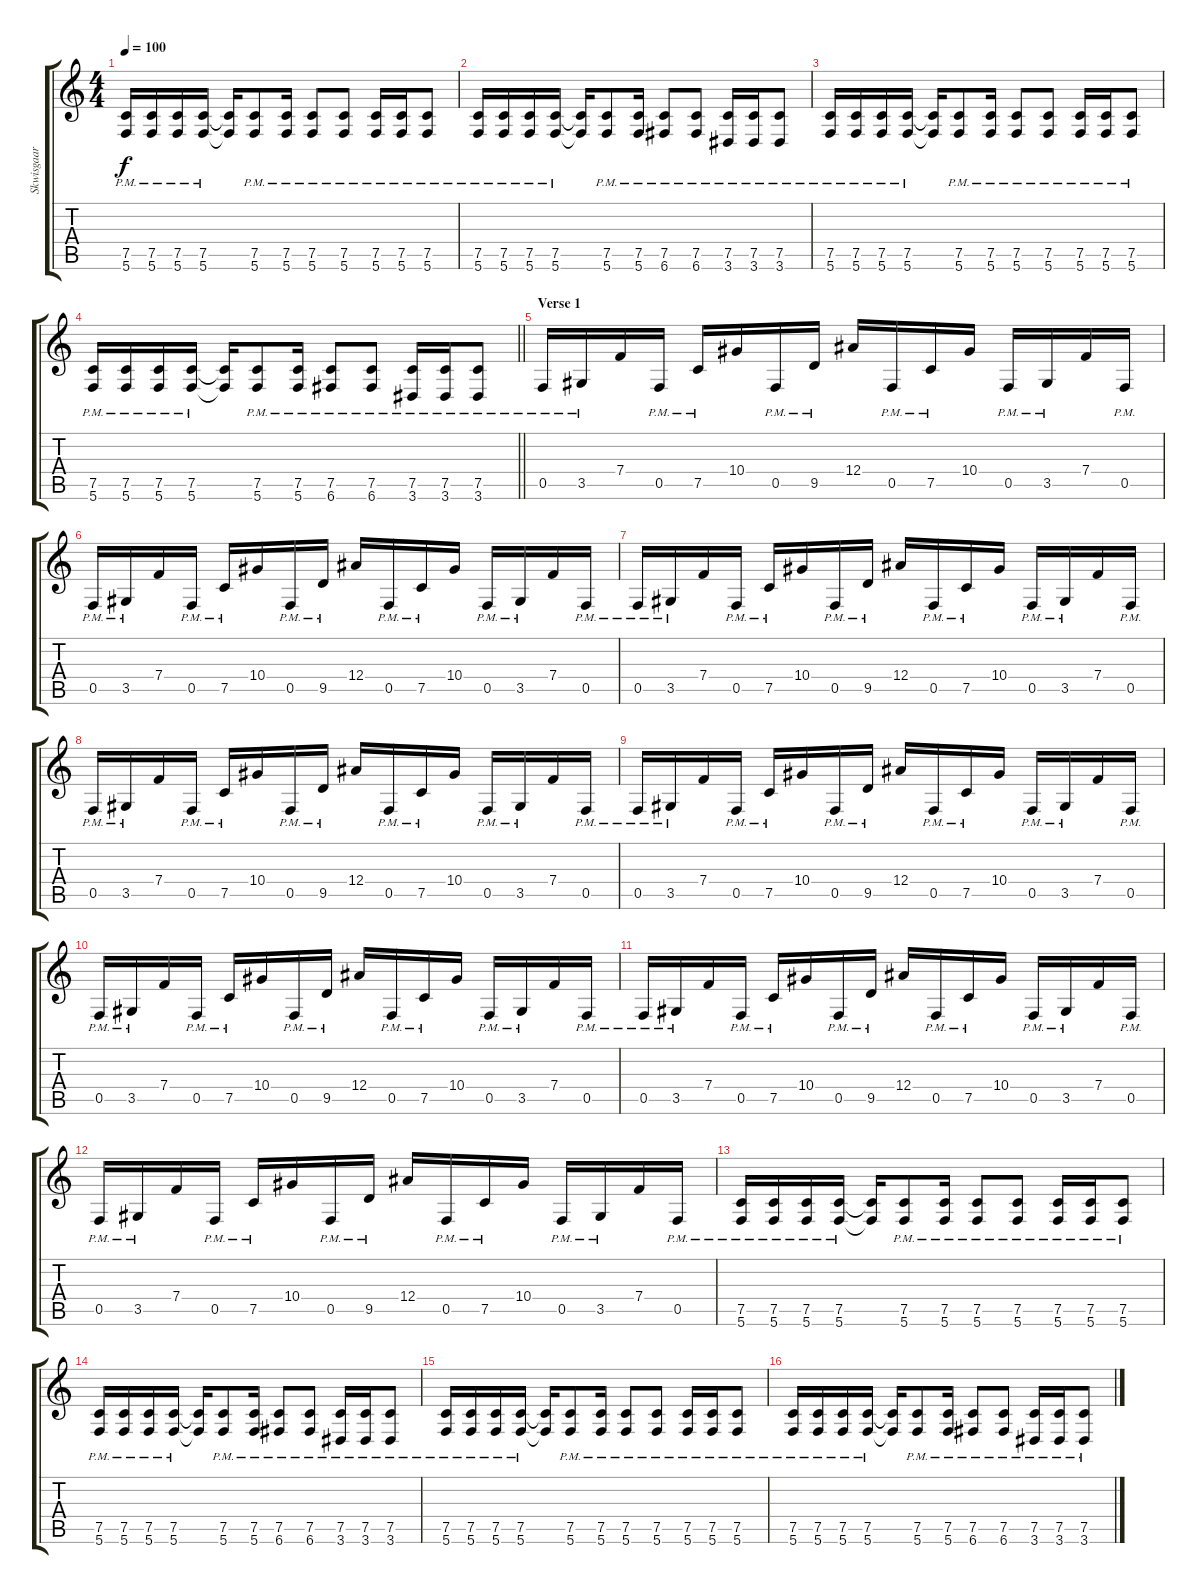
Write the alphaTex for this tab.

\track ("Skwisgaar Skwigelf (Lead Guitar 1)" "Skwisgaar ") {instrument distortionguitar}
\staff {score tabs}
\tuning (C4 G3 Eb3 Bb2 F2 C2) {hide}
\ts (4 4)
\tempo 100
\clef g2
\ks c
(7.5{pm} 5.6{pm}).16{dy f} (7.5{pm} 5.6{pm}).16 (7.5{pm} 5.6{pm}).16 (7.5{pm} 5.6{pm}).16 (7.5{t} 5.6{t}).16 (7.5{pm} 5.6{pm}).8 (7.5{pm} 5.6{pm}).16 (7.5{pm} 5.6{pm}).8 (7.5{pm} 5.6{pm}).8 (7.5{pm} 5.6{pm}).16 (7.5{pm} 5.6{pm}).16 (7.5{pm} 5.6{pm}).8 |
(7.5{pm} 5.6{pm}).16 (7.5{pm} 5.6{pm}).16 (7.5{pm} 5.6{pm}).16 (7.5{pm} 5.6{pm}).16 (7.5{t} 5.6{t}).16 (7.5{pm} 5.6{pm}).8 (7.5{pm} 5.6{pm}).16 (7.5{pm} 6.6{pm}).8 (7.5{pm} 6.6{pm}).8 (7.5{pm} 3.6{pm}).16 (7.5{pm} 3.6{pm}).16 (7.5{pm} 3.6{pm}).8 |
(7.5{pm} 5.6{pm}).16 (7.5{pm} 5.6{pm}).16 (7.5{pm} 5.6{pm}).16 (7.5{pm} 5.6{pm}).16 (7.5{t} 5.6{t}).16 (7.5{pm} 5.6{pm}).8 (7.5{pm} 5.6{pm}).16 (7.5{pm} 5.6{pm}).8 (7.5{pm} 5.6{pm}).8 (7.5{pm} 5.6{pm}).16 (7.5{pm} 5.6{pm}).16 (7.5{pm} 5.6{pm}).8 |
\barLineRight lightlight
(7.5{pm} 5.6{pm}).16 (7.5{pm} 5.6{pm}).16 (7.5{pm} 5.6{pm}).16 (7.5{pm} 5.6{pm}).16 (7.5{t} 5.6{t}).16 (7.5{pm} 5.6{pm}).8 (7.5{pm} 5.6{pm}).16 (7.5{pm} 6.6{pm}).8 (7.5{pm} 6.6{pm}).8 (7.5{pm} 3.6{pm}).16 (7.5{pm} 3.6{pm}).16 (7.5{pm} 3.6{pm}).8 |
\section ("" "Verse 1")
0.5{pm}.16 3.5{pm}.16 7.4.16 0.5{pm}.16 7.5{pm}.16 10.4.16 0.5{pm}.16 9.5{pm}.16 12.4.16 0.5{pm}.16 7.5{pm}.16 10.4.16 0.5{pm}.16 3.5{pm}.16 7.4.16 0.5{pm}.16 |
0.5{pm}.16 3.5{pm}.16 7.4.16 0.5{pm}.16 7.5{pm}.16 10.4.16 0.5{pm}.16 9.5{pm}.16 12.4.16 0.5{pm}.16 7.5{pm}.16 10.4.16 0.5{pm}.16 3.5{pm}.16 7.4.16 0.5{pm}.16 |
0.5{pm}.16 3.5{pm}.16 7.4.16 0.5{pm}.16 7.5{pm}.16 10.4.16 0.5{pm}.16 9.5{pm}.16 12.4.16 0.5{pm}.16 7.5{pm}.16 10.4.16 0.5{pm}.16 3.5{pm}.16 7.4.16 0.5{pm}.16 |
0.5{pm}.16 3.5{pm}.16 7.4.16 0.5{pm}.16 7.5{pm}.16 10.4.16 0.5{pm}.16 9.5{pm}.16 12.4.16 0.5{pm}.16 7.5{pm}.16 10.4.16 0.5{pm}.16 3.5{pm}.16 7.4.16 0.5{pm}.16 |
0.5{pm}.16 3.5{pm}.16 7.4.16 0.5{pm}.16 7.5{pm}.16 10.4.16 0.5{pm}.16 9.5{pm}.16 12.4.16 0.5{pm}.16 7.5{pm}.16 10.4.16 0.5{pm}.16 3.5{pm}.16 7.4.16 0.5{pm}.16 |
0.5{pm}.16 3.5{pm}.16 7.4.16 0.5{pm}.16 7.5{pm}.16 10.4.16 0.5{pm}.16 9.5{pm}.16 12.4.16 0.5{pm}.16 7.5{pm}.16 10.4.16 0.5{pm}.16 3.5{pm}.16 7.4.16 0.5{pm}.16 |
0.5{pm}.16 3.5{pm}.16 7.4.16 0.5{pm}.16 7.5{pm}.16 10.4.16 0.5{pm}.16 9.5{pm}.16 12.4.16 0.5{pm}.16 7.5{pm}.16 10.4.16 0.5{pm}.16 3.5{pm}.16 7.4.16 0.5{pm}.16 |
0.5{pm}.16 3.5{pm}.16 7.4.16 0.5{pm}.16 7.5{pm}.16 10.4.16 0.5{pm}.16 9.5{pm}.16 12.4.16 0.5{pm}.16 7.5{pm}.16 10.4.16 0.5{pm}.16 3.5{pm}.16 7.4.16 0.5{pm}.16 |
(7.5{pm} 5.6{pm}).16 (7.5{pm} 5.6{pm}).16 (7.5{pm} 5.6{pm}).16 (7.5{pm} 5.6{pm}).16 (7.5{t} 5.6{t}).16 (7.5{pm} 5.6{pm}).8 (7.5{pm} 5.6{pm}).16 (7.5{pm} 5.6{pm}).8 (7.5{pm} 5.6{pm}).8 (7.5{pm} 5.6{pm}).16 (7.5{pm} 5.6{pm}).16 (7.5{pm} 5.6{pm}).8 |
(7.5{pm} 5.6{pm}).16 (7.5{pm} 5.6{pm}).16 (7.5{pm} 5.6{pm}).16 (7.5{pm} 5.6{pm}).16 (7.5{t} 5.6{t}).16 (7.5{pm} 5.6{pm}).8 (7.5{pm} 5.6{pm}).16 (7.5{pm} 6.6{pm}).8 (7.5{pm} 6.6{pm}).8 (7.5{pm} 3.6{pm}).16 (7.5{pm} 3.6{pm}).16 (7.5{pm} 3.6{pm}).8 |
(7.5{pm} 5.6{pm}).16 (7.5{pm} 5.6{pm}).16 (7.5{pm} 5.6{pm}).16 (7.5{pm} 5.6{pm}).16 (7.5{t} 5.6{t}).16 (7.5{pm} 5.6{pm}).8 (7.5{pm} 5.6{pm}).16 (7.5{pm} 5.6{pm}).8 (7.5{pm} 5.6{pm}).8 (7.5{pm} 5.6{pm}).16 (7.5{pm} 5.6{pm}).16 (7.5{pm} 5.6{pm}).8 |
(7.5{pm} 5.6{pm}).16 (7.5{pm} 5.6{pm}).16 (7.5{pm} 5.6{pm}).16 (7.5{pm} 5.6{pm}).16 (7.5{t} 5.6{t}).16 (7.5{pm} 5.6{pm}).8 (7.5{pm} 5.6{pm}).16 (7.5{pm} 6.6{pm}).8 (7.5{pm} 6.6{pm}).8 (7.5{pm} 3.6{pm}).16 (7.5{pm} 3.6{pm}).16 (7.5{pm} 3.6{pm}).8
